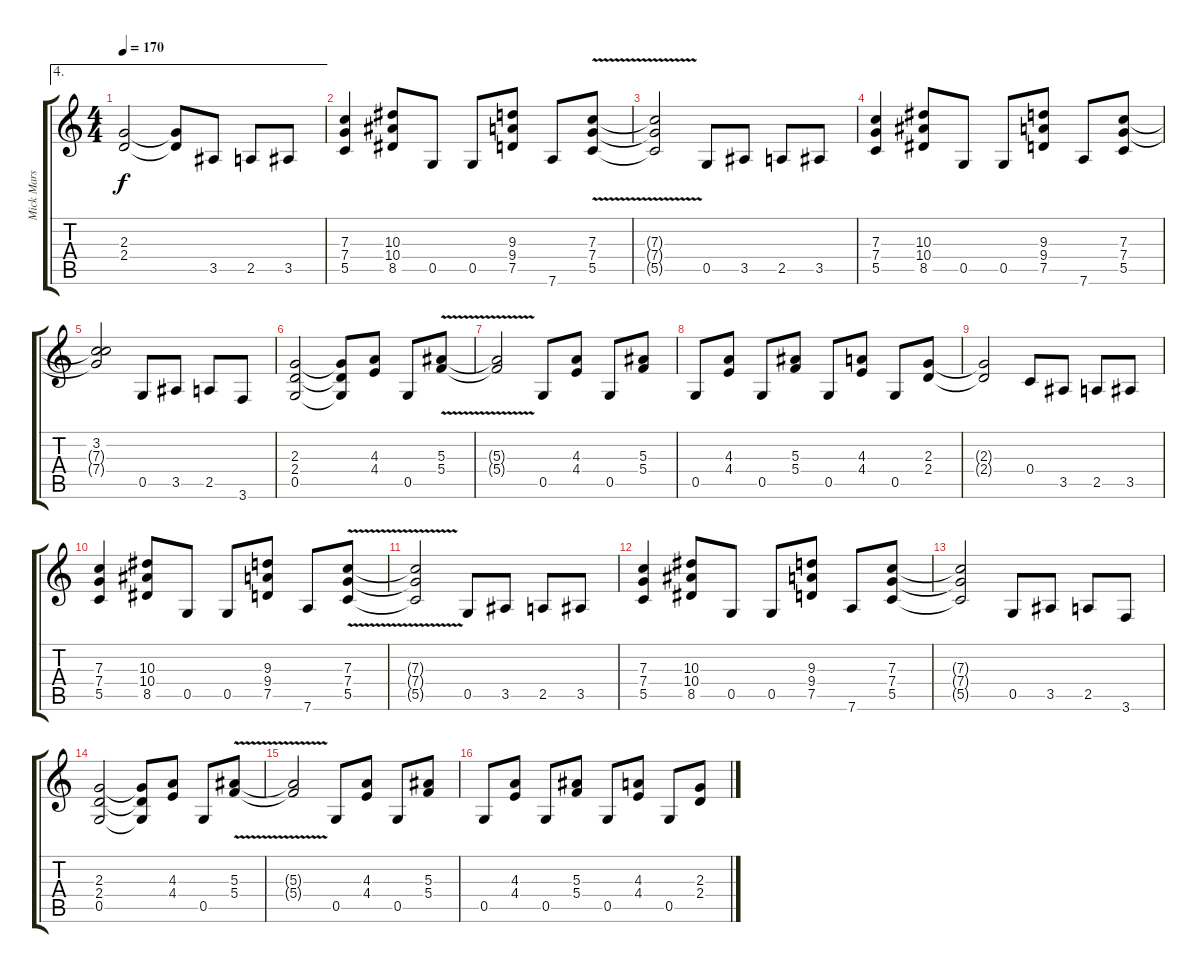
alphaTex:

\track ("Mick Mars" "Mick Mars") {instrument distortionguitar}
\staff {score tabs}
\tuning (D4 A3 F3 C3 G2 D2) {hide}
\ae 4
\ts (4 4)
\tempo 170
\clef g2
\ks c
(2.3 2.4).2{dy f} (2.3{t} 2.4{t}).8 3.5.8 2.5.8 3.5.8 |
(7.3 7.4 5.5).4 (10.3 10.4 8.5).8 0.5.8 0.5.8 (9.3 9.4 7.5).8 7.6.8 (7.3{v} 7.4{v} 5.5{v}).8 |
(7.3{v t} 7.4{v t} 5.5{v t}).2 0.5.8 3.5.8 2.5.8 3.5.8 |
(7.3 7.4 5.5).4 (10.3 10.4 8.5).8 0.5.8 0.5.8 (9.3 9.4 7.5).8 7.6.8 (7.3 7.4 5.5).8 |
(3.2 7.3{t} 7.4{t}).2 0.5.8 3.5.8 2.5.8 3.6.8 |
(2.3 2.4 0.5).2 (2.3{t} 2.4{t} 0.5{t}).8 (4.3 4.4).8 0.5.8 (5.3{v} 5.4{v}).8 |
(5.3{v t} 5.4{v t}).2 0.5.8 (4.3 4.4).8 0.5.8 (5.3 5.4).8 |
0.5.8 (4.3 4.4).8 0.5.8 (5.3 5.4).8 0.5.8 (4.3 4.4).8 0.5.8 (2.3 2.4).8 |
(2.3{t} 2.4{t}).2 0.4.8 3.5.8 2.5.8 3.5.8 |
(7.3 7.4 5.5).4 (10.3 10.4 8.5).8 0.5.8 0.5.8 (9.3 9.4 7.5).8 7.6.8 (7.3{v} 7.4{v} 5.5{v}).8 |
(7.3{v t} 7.4{v t} 5.5{v t}).2 0.5.8 3.5.8 2.5.8 3.5.8 |
(7.3 7.4 5.5).4 (10.3 10.4 8.5).8 0.5.8 0.5.8 (9.3 9.4 7.5).8 7.6.8 (7.3 7.4 5.5).8 |
(7.3{t} 7.4{t} 5.5{t}).2 0.5.8 3.5.8 2.5.8 3.6.8 |
(2.3 2.4 0.5).2 (2.3{t} 2.4{t} 0.5{t}).8 (4.3 4.4).8 0.5.8 (5.3{v} 5.4{v}).8 |
(5.3{v t} 5.4{v t}).2 0.5.8 (4.3 4.4).8 0.5.8 (5.3 5.4).8 |
0.5.8 (4.3 4.4).8 0.5.8 (5.3 5.4).8 0.5.8 (4.3 4.4).8 0.5.8 (2.3 2.4).8
